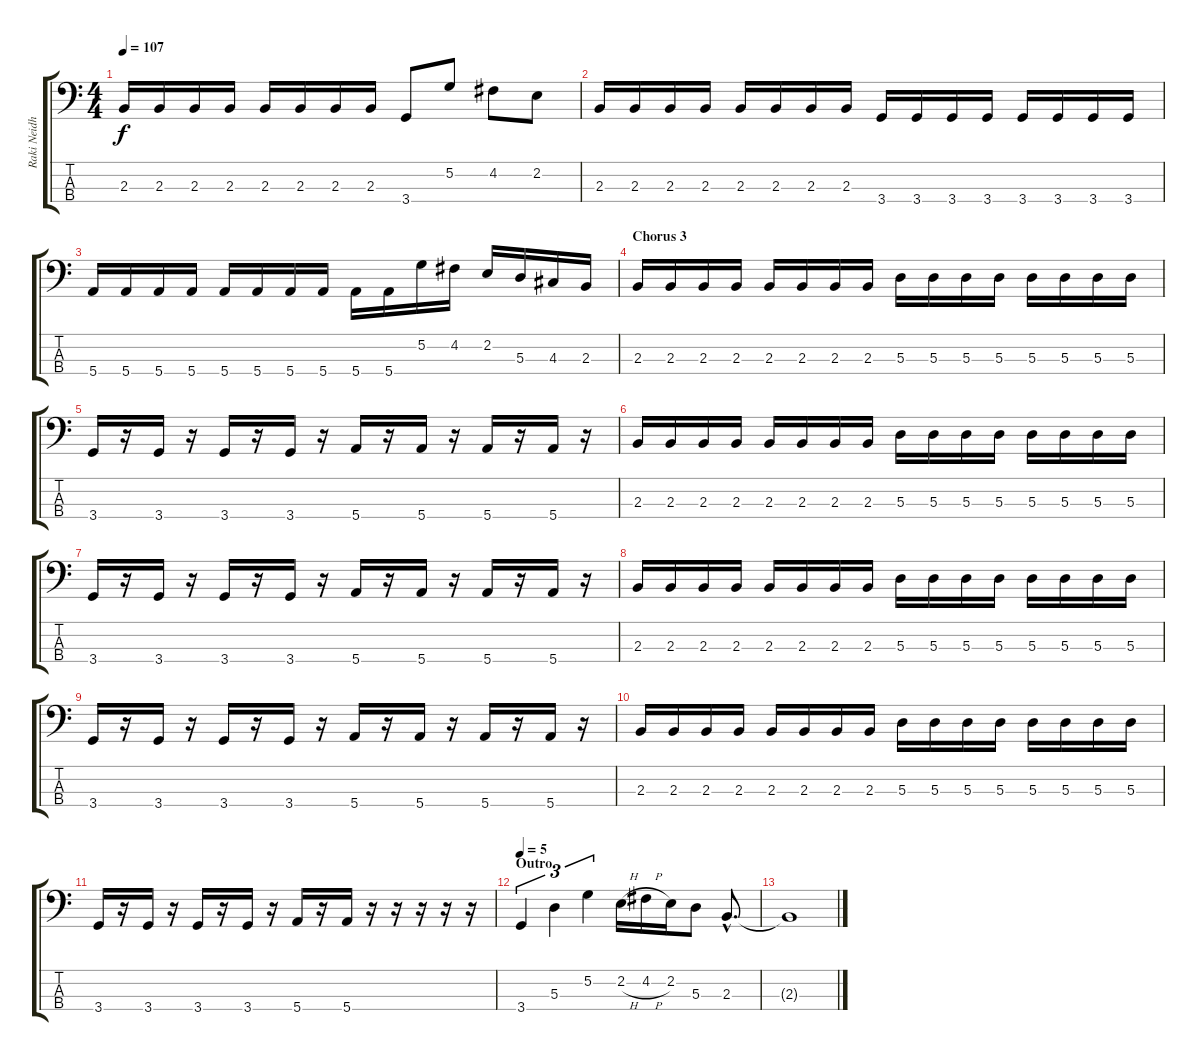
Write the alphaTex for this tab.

\track ("Raki Neidhardt" "Raki Neidh") {instrument electricbassfinger}
\staff {score tabs}
\tuning (G2 D2 A1 E1) {hide}
\ts (4 4)
\tempo 107
\clef f4
\ks c
2.3.16{dy f} 2.3.16 2.3.16 2.3.16 2.3.16 2.3.16 2.3.16 2.3.16 3.4.8 5.2.8 4.2.8 2.2.8 |
2.3.16 2.3.16 2.3.16 2.3.16 2.3.16 2.3.16 2.3.16 2.3.16 3.4.16 3.4.16 3.4.16 3.4.16 3.4.16 3.4.16 3.4.16 3.4.16 |
5.4.16 5.4.16 5.4.16 5.4.16 5.4.16 5.4.16 5.4.16 5.4.16 5.4.16 5.4.16 5.2.16 4.2.16 2.2.16 5.3.16 4.3.16 2.3.16 |
\section ("" "Chorus 3")
2.3.16 2.3.16 2.3.16 2.3.16 2.3.16 2.3.16 2.3.16 2.3.16 5.3.16 5.3.16 5.3.16 5.3.16 5.3.16 5.3.16 5.3.16 5.3.16 |
3.4.16 r.16 3.4.16 r.16 3.4.16 r.16 3.4.16 r.16 5.4.16 r.16 5.4.16 r.16 5.4.16 r.16 5.4.16 r.16 |
2.3.16 2.3.16 2.3.16 2.3.16 2.3.16 2.3.16 2.3.16 2.3.16 5.3.16 5.3.16 5.3.16 5.3.16 5.3.16 5.3.16 5.3.16 5.3.16 |
3.4.16 r.16 3.4.16 r.16 3.4.16 r.16 3.4.16 r.16 5.4.16 r.16 5.4.16 r.16 5.4.16 r.16 5.4.16 r.16 |
2.3.16 2.3.16 2.3.16 2.3.16 2.3.16 2.3.16 2.3.16 2.3.16 5.3.16 5.3.16 5.3.16 5.3.16 5.3.16 5.3.16 5.3.16 5.3.16 |
3.4.16 r.16 3.4.16 r.16 3.4.16 r.16 3.4.16 r.16 5.4.16 r.16 5.4.16 r.16 5.4.16 r.16 5.4.16 r.16 |
2.3.16 2.3.16 2.3.16 2.3.16 2.3.16 2.3.16 2.3.16 2.3.16 5.3.16 5.3.16 5.3.16 5.3.16 5.3.16 5.3.16 5.3.16 5.3.16 |
3.4.16 r.16 3.4.16 r.16 3.4.16 r.16 3.4.16 r.16 5.4.16 r.16 5.4.16 r.16 r.16 r.16 r.16 r.16 |
\section ("" "Outro")
\tempo 5
3.4.4{tu (3 2)} 5.3.4{tu (3 2)} 5.2.4{tu (3 2)} 2.2{h}.16 4.2{h}.16 2.2.16 5.3.8 2.3{hac}.8{d} |
2.3{t}.1
